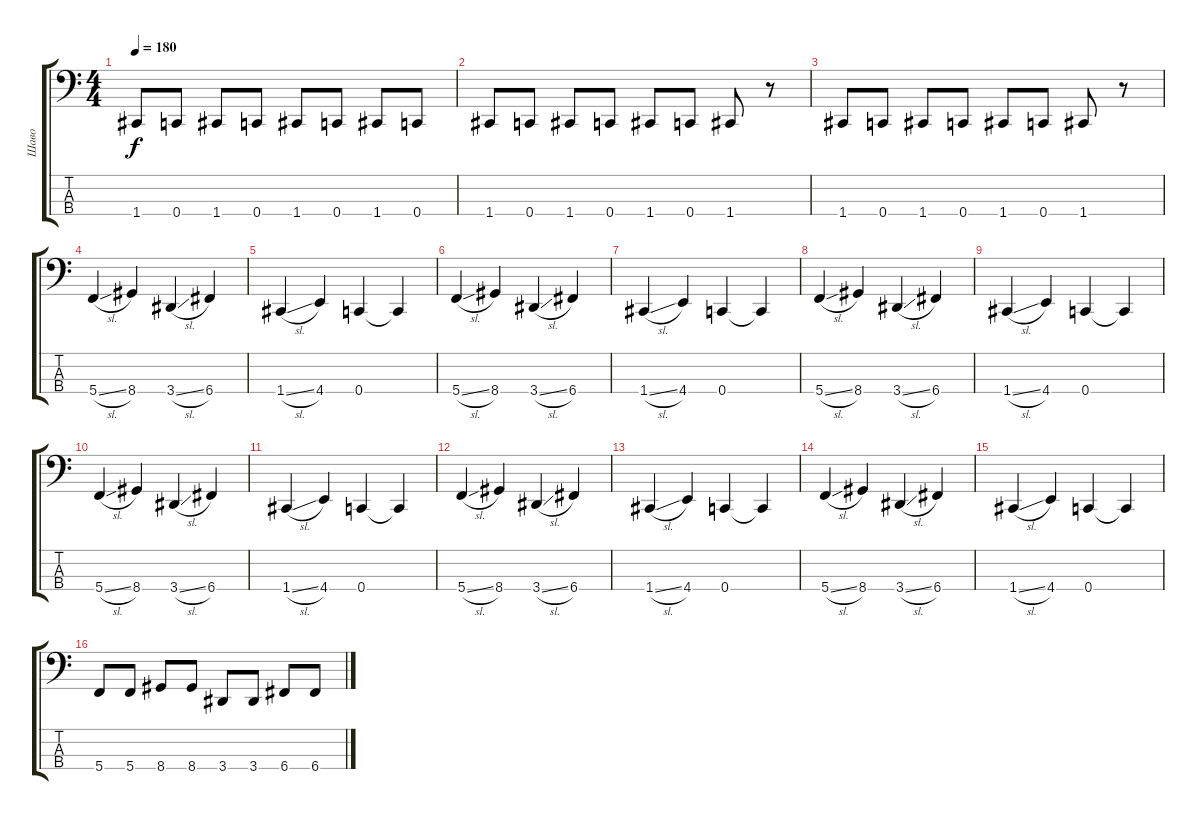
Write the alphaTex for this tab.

\track ("Шаво" "Шаво") {instrument electricbassfinger}
\staff {score tabs}
\tuning (F2 C2 G1 C1) {hide}
\ts (4 4)
\tempo 180
\clef f4
\ks c
1.4.8{dy f} 0.4.8 1.4.8 0.4.8 1.4.8 0.4.8 1.4.8 0.4.8 |
1.4.8 0.4.8 1.4.8 0.4.8 1.4.8 0.4.8 1.4.8 r.8 |
1.4.8 0.4.8 1.4.8 0.4.8 1.4.8 0.4.8 1.4.8 r.8 |
5.4{sl}.4 8.4.4 3.4{sl}.4 6.4.4 |
1.4{sl}.4 4.4.4 0.4.4 0.4{t}.4 |
5.4{sl}.4 8.4.4 3.4{sl}.4 6.4.4 |
1.4{sl}.4 4.4.4 0.4.4 0.4{t}.4 |
5.4{sl}.4 8.4.4 3.4{sl}.4 6.4.4 |
1.4{sl}.4 4.4.4 0.4.4 0.4{t}.4 |
5.4{sl}.4 8.4.4 3.4{sl}.4 6.4.4 |
1.4{sl}.4 4.4.4 0.4.4 0.4{t}.4 |
5.4{sl}.4 8.4.4 3.4{sl}.4 6.4.4 |
1.4{sl}.4 4.4.4 0.4.4 0.4{t}.4 |
5.4{sl}.4 8.4.4 3.4{sl}.4 6.4.4 |
1.4{sl}.4 4.4.4 0.4.4 0.4{t}.4 |
5.4.8 5.4.8 8.4.8 8.4.8 3.4.8 3.4.8 6.4.8 6.4.8
